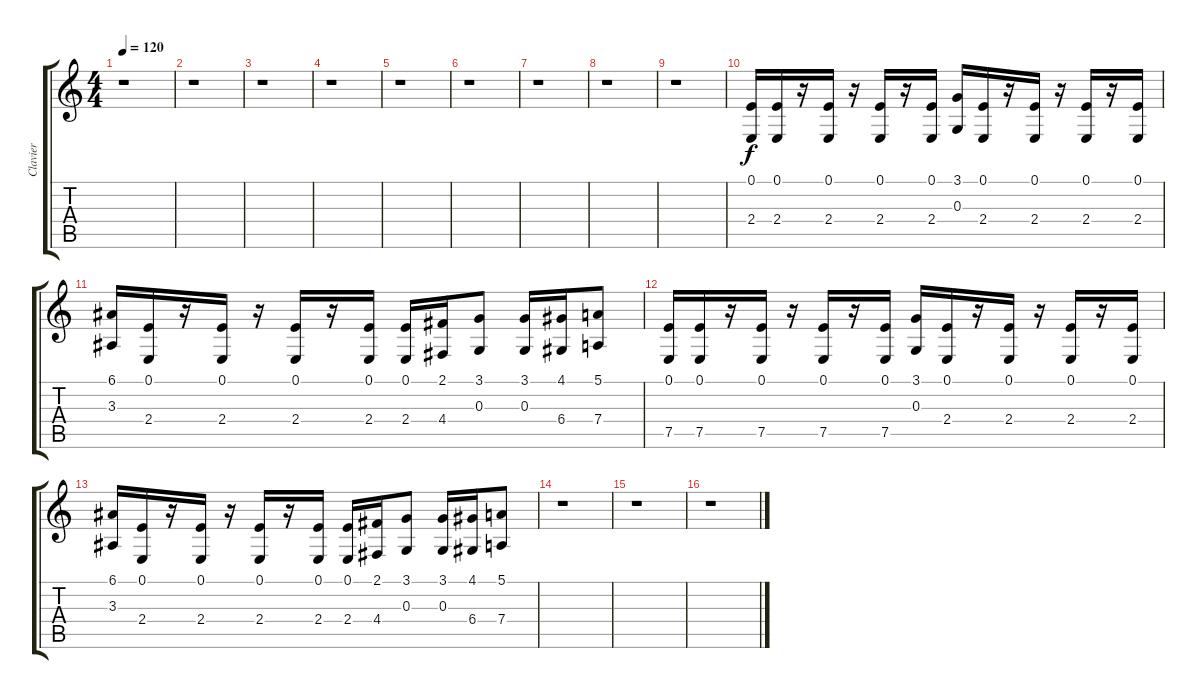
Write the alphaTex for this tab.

\track ("Clavier" "Clavier") {instrument brasssection}
\staff {score tabs}
\tuning (E4 B3 G3 D3 A2 E2) {hide}
\ts (4 4)
\tempo 120
\clef g2
\ks c
r.1{dy f instrument brasssection} |
r.1 |
r.1 |
r.1 |
r.1 |
r.1 |
r.1 |
r.1 |
r.1 |
(0.1 2.4).16 (0.1 2.4).16 r.16 (0.1 2.4).16 r.16 (0.1 2.4).16 r.16 (0.1 2.4).16 (3.1 0.3).16 (0.1 2.4).16 r.16 (0.1 2.4).16 r.16 (0.1 2.4).16 r.16 (0.1 2.4).16 |
(6.1 3.3).16 (0.1 2.4).16 r.16 (0.1 2.4).16 r.16 (0.1 2.4).16 r.16 (0.1 2.4).16 (0.1 2.4).16 (2.1 4.4).16 (3.1 0.3).8 (3.1 0.3).16 (4.1 6.4).16 (5.1 7.4).8 |
(0.1 7.5).16 (0.1 7.5).16 r.16 (0.1 7.5).16 r.16 (0.1 7.5).16 r.16 (0.1 7.5).16 (3.1 0.3).16 (0.1 2.4).16 r.16 (0.1 2.4).16 r.16 (0.1 2.4).16 r.16 (0.1 2.4).16 |
(6.1 3.3).16 (0.1 2.4).16 r.16 (0.1 2.4).16 r.16 (0.1 2.4).16 r.16 (0.1 2.4).16 (0.1 2.4).16 (2.1 4.4).16 (3.1 0.3).8 (3.1 0.3).16 (4.1 6.4).16 (5.1 7.4).8 |
r.1 |
r.1 |
r.1
